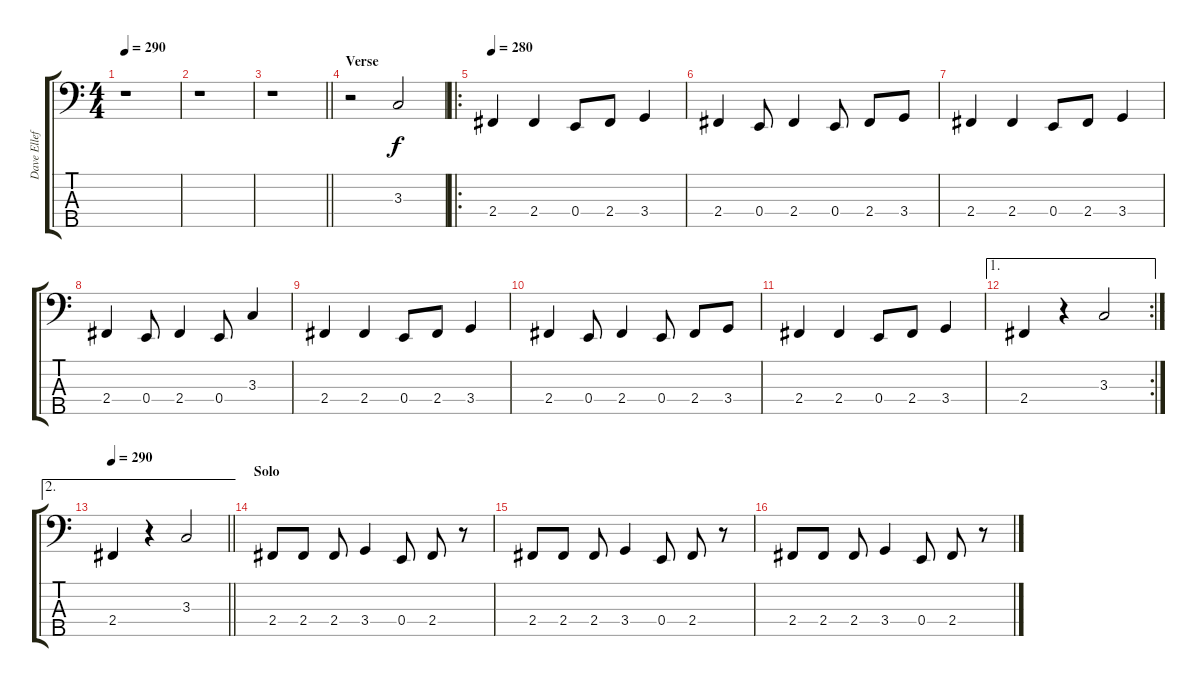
\track ("Dave Ellefson" "Dave Ellef") {instrument electricbasspick}
\staff {score tabs}
\tuning (G2 D2 A1 E1 B0) {hide}
\ts (4 4)
\tempo 290
\clef f4
\ks c
r.1{dy f} |
r.1 |
\barLineRight lightlight
r.1 |
\section ("" "Verse")
r.2 3.3.2 |
\ro
\tempo 280
2.4.4 2.4.4 0.4.8 2.4.8 3.4.4 |
2.4.4 0.4.8 2.4.4 0.4.8 2.4.8 3.4.8 |
2.4.4 2.4.4 0.4.8 2.4.8 3.4.4 |
2.4.4 0.4.8 2.4.4 0.4.8 3.3.4 |
2.4.4 2.4.4 0.4.8 2.4.8 3.4.4 |
2.4.4 0.4.8 2.4.4 0.4.8 2.4.8 3.4.8 |
2.4.4 2.4.4 0.4.8 2.4.8 3.4.4 |
\ae 1
\rc 2
2.4.4 r.4 3.3.2 |
\ae 2
\tempo 290
\barLineRight lightlight
2.4.4 r.4 3.3.2 |
\section ("" "Solo")
2.4.8 2.4.8 2.4.8 3.4.4 0.4.8 2.4.8 r.8 |
2.4.8 2.4.8 2.4.8 3.4.4 0.4.8 2.4.8 r.8 |
2.4.8 2.4.8 2.4.8 3.4.4 0.4.8 2.4.8 r.8
